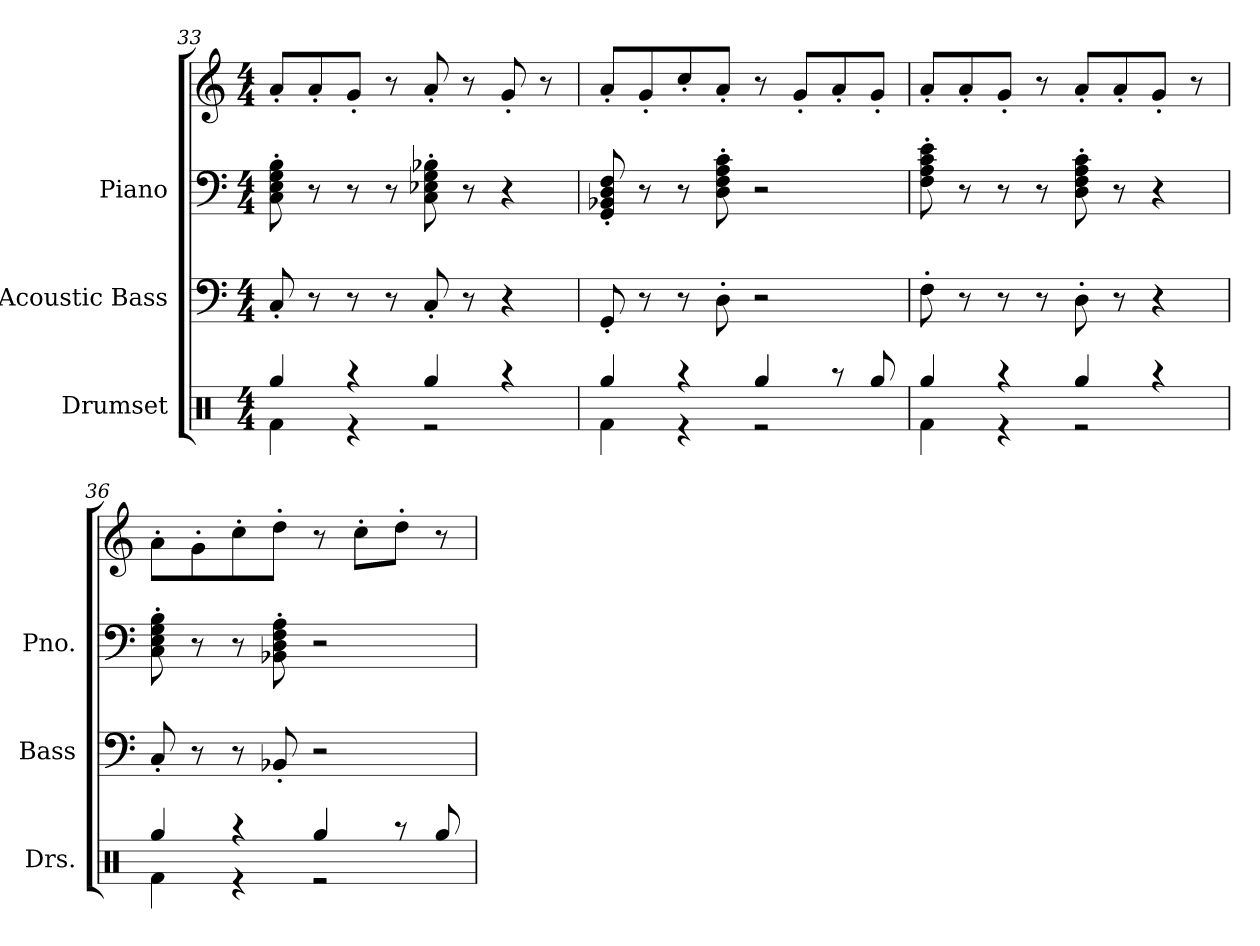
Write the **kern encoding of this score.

**kern	**kern	**kern	**kern
*part3	*part2	*part1	*part1
*staff4	*staff3	*staff2	*staff1
*I"Drumset	*I"Acoustic Bass	*I"Piano	*
*I'Drs.	*I'Bass	*I'Pno.	*
*clefX	*clefF4	*clefF4	*clefG2
*	*ITrd7c12	*	*
*k[]	*k[]	*k[]	*k[]
*M4/4	*M4/4	*M4/4	*M4/4
=33	=33	=33	=33
*^	*	*	*
4Rgg/	4Rf\	8CC'/	8C\' 8E\' 8G\' 8B\'	8a'/L
.	.	8r	8r	8a'/
4r	4r	8r	8r	8g'/J
.	.	8r	8r	8r
4Rgg/	2r	8CC'/	8C\' 8E-X\' 8G\' 8B-X\'	8a'/
.	.	8r	8r	8r
4r	.	4r	4r	8g'/
.	.	.	.	8r
=34	=34	=34	=34	=34
4Rgg/	4Rf\	8GGG'/	8GG/' 8BB-X/' 8D/' 8F/'	8a'/L
.	.	8r	8r	8g'/
4r	4r	8r	8r	8cc'/
.	.	8DD'\	8D\' 8F\' 8A\' 8c\'	8a'/J
4Rgg/	2r	2r	2r	8r
.	.	.	.	8g'/L
8r	.	.	.	8a'/
8Rgg/	.	.	.	8g'/J
!!LO:PB:g=z
=35	=35	=35	=35	=35
4Rgg/	4Rf\	8FF'\	8F\' 8A\' 8c\' 8e\'	8a'/L
.	.	8r	8r	8a'/
4r	4r	8r	8r	8g'/J
.	.	8r	8r	8r
4Rgg/	2r	8DD'\	8D\' 8F\' 8A\' 8c\'	8a'/L
.	.	8r	8r	8a'/
4r	.	4r	4r	8g'/J
.	.	.	.	8r
=36	=36	=36	=36	=36
4Rgg/	4Rf\	8CC'/	8C\' 8E\' 8G\' 8B\'	8a'\L
.	.	8r	8r	8g'\
4r	4r	8r	8r	8cc'\
.	.	8BBB-X'/	8BB-X\' 8D\' 8F\' 8A\'	8dd'\J
4Rgg/	2r	2r	2r	8r
.	.	.	.	8cc'\L
8r	.	.	.	8dd'\J
8Rgg/	.	.	.	8r
*v	*v	*	*	*
=	=	=	=
*-	*-	*-	*-
